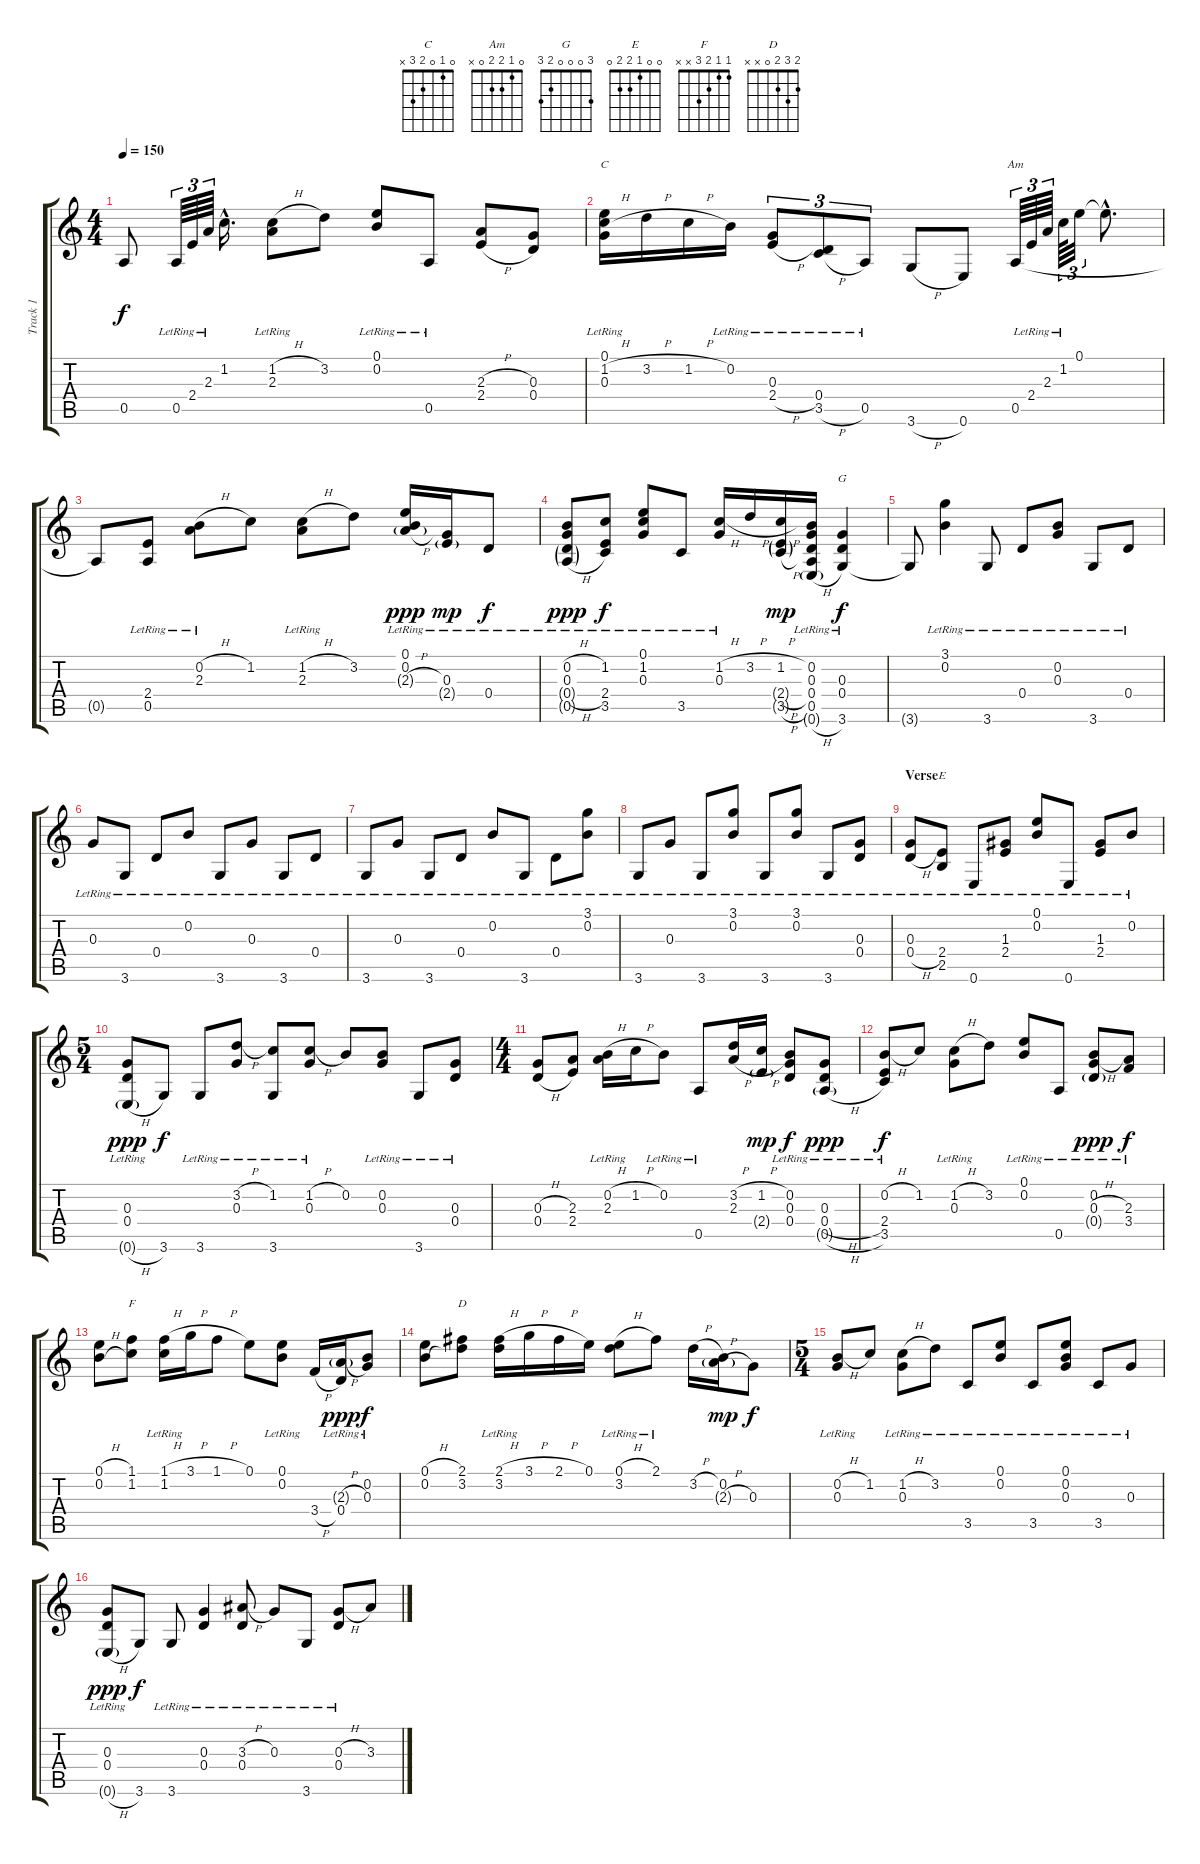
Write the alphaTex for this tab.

\track ("Track 1" "Track 1") {instrument acousticguitarsteel}
\staff {score tabs}
\tuning (E4 B3 G3 D3 A2 E2) {hide}
\chord ("C" 0 1 0 2 3 x)
\chord ("Am" 0 1 2 2 0 x)
\chord ("G" 3 0 0 0 2 3)
\chord ("E" 0 0 1 2 2 0)
\chord ("F" 1 1 2 3 x x)
\chord ("D" 2 3 2 0 x x)
\ts (4 4)
\tempo 150
\clef g2
\ks c
0.5{t}.8{dy f} 0.5{lr}.64{tu (3 2)} 2.4{lr}.64{tu (3 2)} 2.3{lr}.64{tu (3 2)} 1.2{hac}.16{d} (1.2{h} 2.3{lr}).8 3.2.8 (0.1{lr} 0.2{lr}).8 0.5{lr}.8 (2.3{h} 2.4{h}).8 (0.3 0.4).8 |
(0.1{lr} 1.2{h} 0.3{lr}).16{ch "C"} 3.2{h}.16 1.2{h}.16 0.2{lr}.16 (0.3{lr} 2.4{h}).8{tu (3 2)} (0.4{lr} 3.5{h}).8{tu (3 2)} 0.5{lr}.8{tu (3 2)} 3.6{h}.8 0.6.8 0.5.64{tu (3 2) ch "Am"} 2.4{lr}.64{tu (3 2)} 2.3{lr}.64{tu (3 2)} 1.2{lr}.64{tu (3 2)} 0.1.32{tu (3 2)} 0.1{hac t}.8{d} |
0.5{t}.8 (2.4{lr} 0.5{lr}).8 (0.2{h} 2.3{lr}).8 1.2.8 (1.2{h} 2.3{lr}).8 3.2.8 (0.1{lr} 0.2{lr} 2.3{h g}).16{dy ppp} (0.3{lr} 2.4{g}).16{dy mp} 0.4{lr}.8{dy f} |
(0.2{h} 0.3{lr} 0.4{h g} 0.5{h g}).8{dy ppp} (1.2 2.4{lr} 3.5{lr}).8{dy f} (0.1{lr} 1.2{lr} 0.3{lr}).8 3.5{lr}.8 (1.2{h} 0.3{lr}).16 3.2{h}.16 (1.2{h} 2.4{h g} 3.5{h g}).16{dy mp} (0.2{lr} 0.3 0.4 0.5 0.6{h g}).16 (0.3{lr} 0.4{lr} 3.6).4{ch "G" dy f} |
3.6{t}.8 (3.1{lr} 0.2{lr}).4 3.6{lr}.8 0.4{lr}.8 (0.2{lr} 0.3{lr}).8 3.6{lr}.8 0.4{lr}.8 |
0.3{lr}.8 3.6{lr}.8 0.4{lr}.8 0.2{lr}.8 3.6{lr}.8 0.3{lr}.8 3.6{lr}.8 0.4{lr}.8 |
3.6{lr}.8 0.3{lr}.8 3.6{lr}.8 0.4{lr}.8 0.2{lr}.8 3.6{lr}.8 0.4{lr}.8 (3.1{lr} 0.2{lr}).8 |
3.6{lr}.8 0.3{lr}.8 3.6{lr}.8 (3.1{lr} 0.2{lr}).8 3.6{lr}.8 (3.1{lr} 0.2{lr}).8 3.6{lr}.8 (0.3{lr} 0.4{lr}).8 |
\section ("" "Verse")
(0.3{lr} 0.4{h}).8 (2.4{lr} 2.5{lr}).8{ch "E"} 0.6{lr}.8 (1.3{lr} 2.4{lr}).8 (0.1{lr} 0.2{lr}).8 0.6{lr}.8 (1.3{lr} 2.4{lr}).8 0.2{lr}.8 |
\ts (5 4)
(0.3{lr} 0.4{lr} 0.6{h g}).8{dy ppp} 3.6.8{dy f} 3.6{lr}.8 (3.2{h} 0.3{lr}).8 (1.2 3.6{lr}).8 (1.2{h} 0.3{lr}).8 0.2.8 (0.2{lr} 0.3{lr}).8 3.6{lr}.8 (0.3{lr} 0.4{lr}).8 |
\ts (4 4)
(0.3{h} 0.4{h}).8 (2.3 2.4).8 (0.2{h} 2.3{lr}).16 1.2{h}.16 0.2{lr}.8 0.5{lr}.8 (3.2{h} 2.3{h}).16 (1.2{h} 2.4{g}).16{dy mp} (0.2{lr} 0.3 0.4).8{dy f} (0.3{lr} 0.4{h} 0.5{h g}).8{dy ppp} |
(0.2{h} 2.4{lr} 3.5{lr}).8{dy f} 1.2.8 (1.2{h} 0.3{lr}).8 3.2.8 (0.1{lr} 0.2{lr}).8 0.5{lr}.8 (0.2{lr} 0.3{h} 0.4{g}).8{dy ppp} (2.3{lr} 3.4{lr}).8{dy f} |
(0.1{h} 0.2{h}).8 (1.1 1.2).8{ch "F"} (1.1{h} 1.2{lr}).16 3.1{h}.16 1.1{h}.8 0.1.8 (0.1{lr} 0.2{lr}).8 3.4{h}.16 (2.3{h g} 0.4{lr}).16{dy ppp} (0.2 0.3{lr}).8{dy f} |
(0.1{h} 0.2{h}).8 (2.1 3.2).8{ch "D"} (2.1{h} 3.2{lr}).16 3.1{h}.16 2.1{h}.16 0.1.16 (0.1{h} 3.2{lr}).8 2.1{lr}.8 3.2{h}.16 (0.2 2.3{h g}).16{dy mp} 0.3.8{dy f} |
\ts (5 4)
(0.2{h} 0.3{lr}).8 1.2.8 (1.2{h} 0.3{lr}).8 3.2{lr}.8 3.5{lr}.8 (0.1{lr} 0.2{lr}).8 3.5{lr}.8 (0.1{lr} 0.2{lr} 0.3{lr}).8 3.5{lr}.8 0.3{lr}.8 |
\section ("" "")
(0.3{lr} 0.4{lr} 0.6{h g}).8{dy ppp} 3.6.8{dy f} 3.6{lr}.8 (0.3{lr} 0.4{lr}).4 (3.3{h} 0.4{lr}).8 0.3{lr}.8 3.6{lr}.8 (0.3{h} 0.4{lr}).8 3.3.8
